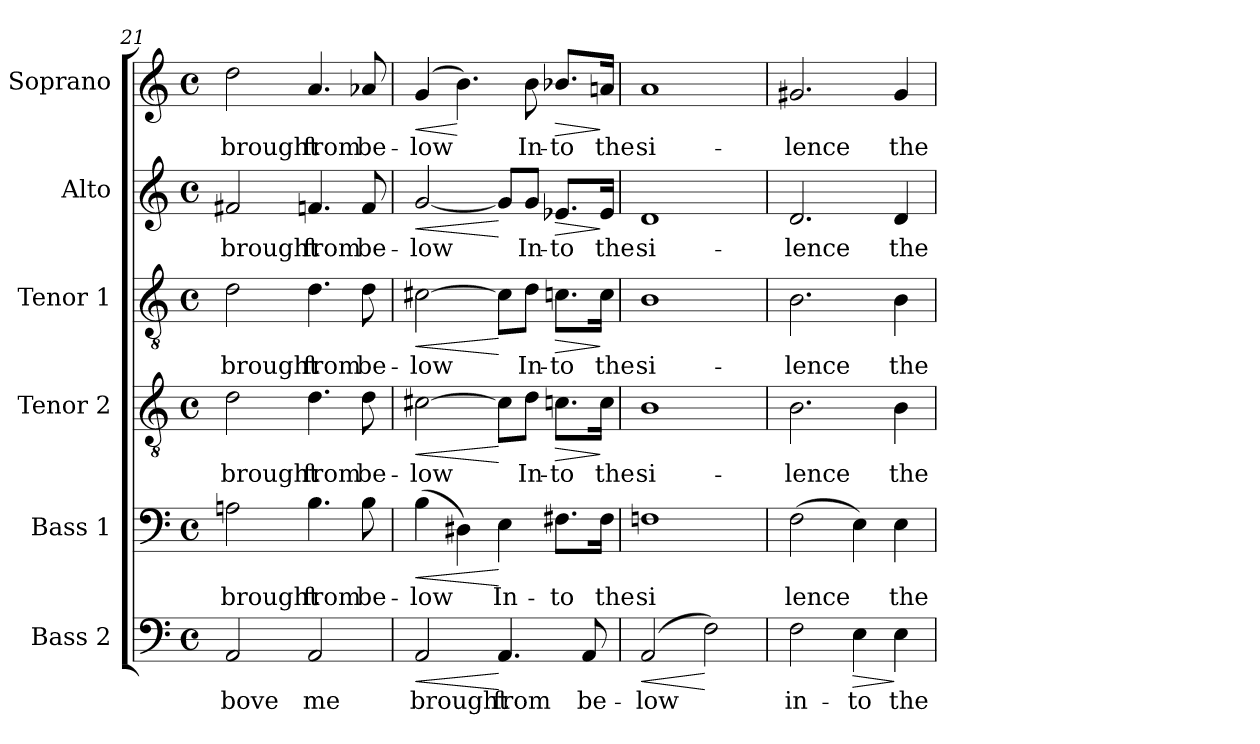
**kern	**text	**dynam	**kern	**text	**dynam	**kern	**text	**dynam	**kern	**text	**dynam	**kern	**text	**dynam	**kern	**text	**dynam
*part6	*part6	*part6	*part5	*part5	*part5	*part4	*part4	*part4	*part3	*part3	*part3	*part2	*part2	*part2	*part1	*part1	*part1
*staff6	*staff6	*staff6	*staff5	*staff5	*staff5	*staff4	*staff4	*staff4	*staff3	*staff3	*staff3	*staff2	*staff2	*staff2	*staff1	*staff1	*staff1
*I"Bass 2	*	*	*I"Bass  1	*	*	*I"Tenor 2	*	*	*I"Tenor 1	*	*	*I"Alto	*	*	*I"Soprano	*	*
*I'B2.	*	*	*I'B1.	*	*	*I'T2.	*	*	*I'T1.	*	*	*I'A.	*	*	*I'S.	*	*
*clefF4	*	*	*clefF4	*	*	*clefGv2	*	*	*clefGv2	*	*	*clefG2	*	*	*clefG2	*	*
*	*	*	*	*	*	*ITrd7c12	*	*	*ITrd7c12	*	*	*	*	*	*	*	*
*k[]	*	*	*k[]	*	*	*k[]	*	*	*k[]	*	*	*k[]	*	*	*k[]	*	*
*C:	*	*	*C:	*	*	*C:	*	*	*C:	*	*	*C:	*	*	*C:	*	*
*M4/4	*	*	*M4/4	*	*	*M4/4	*	*	*M4/4	*	*	*M4/4	*	*	*M4/4	*	*
*met(c)	*	*	*met(c)	*	*	*met(c)	*	*	*met(c)	*	*	*met(c)	*	*	*met(c)	*	*
=21	=21	=21	=21	=21	=21	=21	=21	=21	=21	=21	=21	=21	=21	=21	=21	=21	=21
!	!LO:LY:b:color=#000000	!	!	!	!	!	!	!	!	!	!	!	!	!	!	!	!
!	!	!	!	!LO:LY:b:color=#000000	!	!	!	!	!	!	!	!	!	!	!	!	!
!	!	!	!	!	!	!	!LO:LY:b:color=#000000	!	!	!	!	!	!	!	!	!	!
!	!	!	!	!	!	!	!	!	!	!LO:LY:b:color=#000000	!	!	!	!	!	!	!
!	!	!	!	!	!	!	!	!	!	!	!	!	!LO:LY:b:color=#000000	!	!	!	!
!	!	!	!	!	!	!	!	!	!	!	!	!	!	!	!	!LO:LY:b:color=#000000	!
2AAi/	-bove	.	2Ani\	brought	.	2Di\	brought	.	2Di\	brought	.	2f#Xi/	brought	.	2ddi\	brought	.
!	!LO:LY:b:color=#000000	!	!	!	!	!	!	!	!	!	!	!	!	!	!	!	!
!	!	!	!	!LO:LY:b:color=#000000	!	!	!	!	!	!	!	!	!	!	!	!	!
!	!	!	!	!	!	!	!LO:LY:b:color=#000000	!	!	!	!	!	!	!	!	!	!
!	!	!	!	!	!	!	!	!	!	!LO:LY:b:color=#000000	!	!	!	!	!	!	!
!	!	!	!	!	!	!	!	!	!	!	!	!	!LO:LY:b:color=#000000	!	!	!	!
!	!	!	!	!	!	!	!	!	!	!	!	!	!	!	!	!LO:LY:b:color=#000000	!
2AAi/	me	.	4.Bi\	from	.	4.Di\	from	.	4.Di\	from	.	4.fni/	from	.	4.ai/	from	.
!	!	!	!	!LO:LY:b:color=#000000	!	!	!	!	!	!	!	!	!	!	!	!	!
!	!	!	!	!	!	!	!LO:LY:b:color=#000000	!	!	!	!	!	!	!	!	!	!
!	!	!	!	!	!	!	!	!	!	!LO:LY:b:color=#000000	!	!	!	!	!	!	!
!	!	!	!	!	!	!	!	!	!	!	!	!	!LO:LY:b:color=#000000	!	!	!	!
!	!	!	!	!	!	!	!	!	!	!	!	!	!	!	!	!LO:LY:b:color=#000000	!
.	.	.	8Bi\	be-	.	8Di\	be-	.	8Di\	be-	.	8fi/	be-	.	8a-Xi/	be-	.
!!LO:PB:g=z
=22	=22	=22	=22	=22	=22	=22	=22	=22	=22	=22	=22	=22	=22	=22	=22	=22	=22
!	!LO:LY:b:color=#000000	!LO:HP:b	!	!	!	!	!	!	!	!	!	!	!	!	!	!	!
!	!	!	!	!LO:LY:b:color=#000000	!LO:HP:b	!	!	!	!	!	!	!	!	!	!	!	!
!	!	!	!	!	!	!	!LO:LY:b:color=#000000	!LO:HP:b	!	!	!	!	!	!	!	!	!
!	!	!	!	!	!	!	!	!	!	!LO:LY:b:color=#000000	!LO:HP:b	!	!	!	!	!	!
!	!	!	!	!	!	!	!	!	!	!	!	!	!LO:LY:b:color=#000000	!LO:HP:b	!	!	!
!	!	!	!	!	!	!	!	!	!	!	!	!	!	!	!	!LO:LY:b:color=#000000	!LO:HP:b
2AAi/	brought	<	(4Bi\	-low	<	[2C#Xi\	-low	<	[2C#Xi\	-low	<	[2gi/	-low	<	(4gi/	-low	<
.	.	.	4D#Xi\)	.	.	.	.	.	.	.	.	.	.	.	4.bi\)	.	[
!	!LO:LY:b:color=#000000	!	!	!	!	!	!	!	!	!	!	!	!	!	!	!	!
!	!	!	!	!LO:LY:b:color=#000000	!	!	!	!	!	!	!	!	!	!	!	!	!
4.AAi/	from	[	4Ei\	In-	[	8C#i\L]	.	[	8C#i\L]	.	[	8gi/L]	.	[	.	.	.
!	!	!	!	!	!	!	!LO:LY:b:color=#000000	!	!	!	!	!	!	!	!	!	!
!	!	!	!	!	!	!	!	!	!	!LO:LY:b:color=#000000	!	!	!	!	!	!	!
!	!	!	!	!	!	!	!	!	!	!	!	!	!LO:LY:b:color=#000000	!	!	!	!
!	!	!	!	!	!	!	!	!	!	!	!	!	!	!	!	!LO:LY:b:color=#000000	!
.	.	.	.	.	.	8Di\J	In-	.	8Di\J	In-	.	8gi/J	In-	.	8bi\	In-	.
!	!	!	!	!LO:LY:b:color=#000000	!	!	!	!	!	!	!	!	!	!	!	!	!
!	!	!	!	!	!	!	!LO:LY:b:color=#000000	!LO:HP:b	!	!	!	!	!	!	!	!	!
!	!	!	!	!	!	!	!	!	!	!LO:LY:b:color=#000000	!LO:HP:b	!	!	!	!	!	!
!	!	!	!	!	!	!	!	!	!	!	!	!	!LO:LY:b:color=#000000	!LO:HP:b	!	!	!
!	!	!	!	!	!	!	!	!	!	!	!	!	!	!	!	!LO:LY:b:color=#000000	!LO:HP:b
.	.	.	8.F#Xi\L	-to	.	8.Cni\L	-to	>	8.Cni\L	-to	>	8.e-Xi/L	-to	>	8.b-Xi/L	-to	>
!	!LO:LY:b:color=#000000	!	!	!	!	!	!	!	!	!	!	!	!	!	!	!	!
8AAi/	be-	.	.	.	.	.	.	.	.	.	.	.	.	.	.	.	.
!	!	!	!	!LO:LY:b:color=#000000	!	!	!	!	!	!	!	!	!	!	!	!	!
!	!	!	!	!	!	!	!LO:LY:b:color=#000000	!	!	!	!	!	!	!	!	!	!
!	!	!	!	!	!	!	!	!	!	!LO:LY:b:color=#000000	!	!	!	!	!	!	!
!	!	!	!	!	!	!	!	!	!	!	!	!	!LO:LY:b:color=#000000	!	!	!	!
!	!	!	!	!	!	!	!	!	!	!	!	!	!	!	!	!LO:LY:b:color=#000000	!
.	.	.	16F#i\Jk	the	.	16Ci\Jk	the	]	16Ci\Jk	the	]	16e-i/Jk	the	]	16ani/Jk	the	]
=23	=23	=23	=23	=23	=23	=23	=23	=23	=23	=23	=23	=23	=23	=23	=23	=23	=23
!	!LO:LY:b:color=#000000	!LO:HP:b	!	!	!	!	!	!	!	!	!	!	!	!	!	!	!
!	!	!	!	!LO:LY:b:color=#000000	!	!	!	!	!	!	!	!	!	!	!	!	!
!	!	!	!	!	!	!	!LO:LY:b:color=#000000	!	!	!	!	!	!	!	!	!	!
!	!	!	!	!	!	!	!	!	!	!LO:LY:b:color=#000000	!	!	!	!	!	!	!
!	!	!	!	!	!	!	!	!	!	!	!	!	!LO:LY:b:color=#000000	!	!	!	!
!	!	!	!	!	!	!	!	!	!	!	!	!	!	!	!	!LO:LY:b:color=#000000	!
(2AAi/	-low	<	1Fni	si	.	1BBi	si-	.	1BBi	si-	.	1di	si-	.	1ai	si-	.
2Fi\)	.	[	.	.	.	.	.	.	.	.	.	.	.	.	.	.	.
=24	=24	=24	=24	=24	=24	=24	=24	=24	=24	=24	=24	=24	=24	=24	=24	=24	=24
!	!LO:LY:b:color=#000000	!	!	!	!	!	!	!	!	!	!	!	!	!	!	!	!
!	!	!	!	!LO:LY:b:color=#000000	!	!	!	!	!	!	!	!	!	!	!	!	!
!	!	!	!	!	!	!	!LO:LY:b:color=#000000	!	!	!	!	!	!	!	!	!	!
!	!	!	!	!	!	!	!	!	!	!LO:LY:b:color=#000000	!	!	!	!	!	!	!
!	!	!	!	!	!	!	!	!	!	!	!	!	!LO:LY:b:color=#000000	!	!	!	!
!	!	!	!	!	!	!	!	!	!	!	!	!	!	!	!	!LO:LY:b:color=#000000	!
2Fi\	in-	.	(2Fi\	lence	.	2.BBi\	-lence	.	2.BBi\	-lence	.	2.di/	-lence	.	2.g#Xi/	-lence	.
!	!LO:LY:b:color=#000000	!LO:HP:b	!	!	!	!	!	!	!	!	!	!	!	!	!	!	!
4Ei\	-to	>	4Ei\)	.	.	.	.	.	.	.	.	.	.	.	.	.	.
!	!LO:LY:b:color=#000000	!	!	!	!	!	!	!	!	!	!	!	!	!	!	!	!
!	!	!	!	!LO:LY:b:color=#000000	!	!	!	!	!	!	!	!	!	!	!	!	!
!	!	!	!	!	!	!	!LO:LY:b:color=#000000	!	!	!	!	!	!	!	!	!	!
!	!	!	!	!	!	!	!	!	!	!LO:LY:b:color=#000000	!	!	!	!	!	!	!
!	!	!	!	!	!	!	!	!	!	!	!	!	!LO:LY:b:color=#000000	!	!	!	!
!	!	!	!	!	!	!	!	!	!	!	!	!	!	!	!	!LO:LY:b:color=#000000	!
4Ei\	the	]	4Ei\	the	.	4BBi\	the	.	4BBi\	the	.	4di/	the	.	4g#i/	the	.
=	=	=	=	=	=	=	=	=	=	=	=	=	=	=	=	=	=
*-	*-	*-	*-	*-	*-	*-	*-	*-	*-	*-	*-	*-	*-	*-	*-	*-	*-
